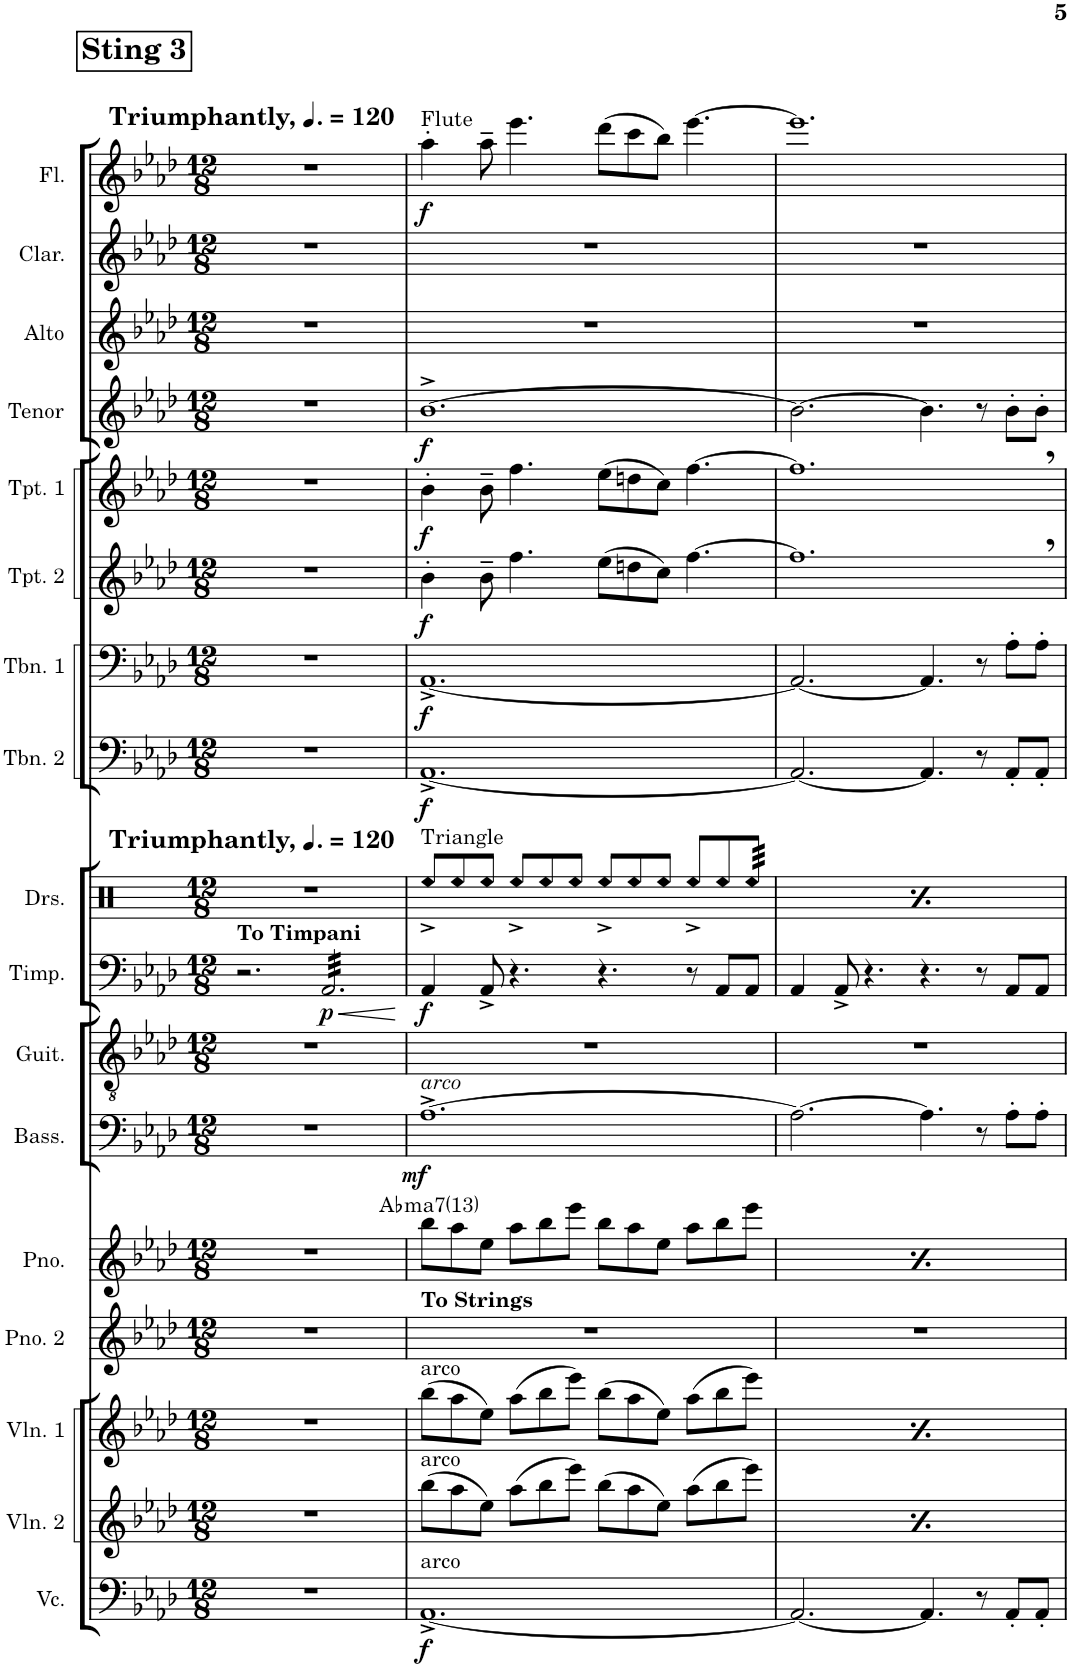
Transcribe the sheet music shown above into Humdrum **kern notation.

**kern	**dynam	**kern	**kern	**kern	**kern	**harte	**kern	**dynam	**kern	**kern	**dynam	**kern	**kern	**dynam	**kern	**dynam	**kern	**dynam	**kern	**dynam	**kern	**dynam	**kern	**kern	**kern	**dynam
*part17	*part17	*part16	*part15	*part14	*part13	*part13	*part12	*part12	*part11	*part10	*part10	*part9	*part8	*part8	*part7	*part7	*part6	*part6	*part5	*part5	*part4	*part4	*part3	*part2	*part1	*part1
*staff17	*staff17	*staff16	*staff15	*staff14	*staff13	*	*staff12	*staff12	*staff11	*staff10	*staff10	*staff9	*staff8	*staff8	*staff7	*staff7	*staff6	*staff6	*staff5	*staff5	*staff4	*staff4	*staff3	*staff2	*staff1	*staff1
*I"Violoncello	*	*I"Violin 2	*I"Violin 1	*I"Piano 2	*I"Piano 1	*	*I"Acoustic Bass	*	*I"Guitar	*I"Percussion	*	*I"Drumset	*I"Trombone 2	*	*I"Trombone 1	*	*I"Trumpet 2	*	*I"Trumpet 1	*	*I"REED 4 (Tenor Sax)	*	*I"REED 3 (Alto Sax, Flute)	*I"REED 2 (Clarinet)	*I"REED 1 (Flute, Bari Sax)	*
*I'Vc.	*	*I'Vln. 2	*I'Vln. 1	*I'Pno. 2	*I'Pno. 1	*	*I'Bass.	*	*I'Guit.	*I'Perc.	*	*I'Drs.	*I'Tbn. 2	*	*I'Tbn. 1	*	*I'Tpt. 2	*	*I'Tpt. 1	*	*I'Tenor	*	*I'Alto	*I'Clar.	*I'Fl.	*
!!LO:PB:g=z
*clefF4	*	*clefG2	*clefG2	*clefG2	*clefG2	*	*clefF4	*	*clefGv2	*clefF4	*	*clefX	*clefF4	*	*clefF4	*	*clefG2	*	*clefG2	*	*clefG2	*	*clefG2	*clefG2	*clefG2	*
*	*	*	*	*	*	*	*Trd7c12	*	*	*	*	*	*	*	*	*	*Trd1c2	*	*Trd1c2	*	*Trd8c14	*	*Trd5c9	*Trd1c2	*	*
*k[b-e-a-d-]	*	*k[b-e-a-d-]	*k[b-e-a-d-]	*k[b-e-a-d-]	*k[b-e-a-d-]	*	*k[b-e-a-d-]	*	*k[b-e-a-d-]	*k[b-e-a-d-]	*	*k[]	*k[b-e-a-d-]	*	*k[b-e-a-d-]	*	*k[b-e-a-d-]	*	*k[b-e-a-d-]	*	*k[b-e-a-d-]	*	*k[b-e-a-d-]	*k[b-e-a-d-]	*k[b-e-a-d-]	*
*M12/8	*	*M12/8	*M12/8	*M12/8	*M12/8	*	*M12/8	*	*M12/8	*M12/8	*	*M12/8	*M12/8	*	*M12/8	*	*M12/8	*	*M12/8	*	*M12/8	*	*M12/8	*M12/8	*M12/8	*
*MM180	*	*MM180	*MM180	*MM180	*MM180	*	*MM180	*	*MM180	*MM180	*	*MM180	*MM180	*	*MM180	*	*MM180	*	*MM180	*	*MM180	*	*MM180	*MM180	*MM180	*
!!LO:REH:place=s1:a:B:cj:fs=14:t=Sting 3
=8	=8	=8	=8	=8	=8	=8	=8	=8	=8	=8	=8	=8	=8	=8	=8	=8	=8	=8	=8	=8	=8	=8	=8	=8	=8	=8
!	!	!	!	!	!	!	!	!	!	!	!	!	!	!	!	!	!	!	!	!	!	!	!	!	!LO:TX:a:B:t=Triumphantly,	!
!	!	!	!	!	!	!	!	!	!	!	!	!LO:TX:a:B:t=Triumphantly,	!	!	!	!	!	!	!	!	!	!	!	!	!	!
!	!	!	!	!	!	!	!	!	!	!LO:TX:a:B:t=To Timpani	!	!	!	!	!	!	!	!	!	!	!	!	!	!	!	!
1.r	.	1.r	1.r	1.r	1.r	.	1.r	.	1.r	2.r	.	1.r	1.r	.	1.r	.	1.r	.	1.r	.	1.r	.	1.r	1.r	1.r	.
!	!	!	!	!	!	!	!	!	!	!	!LO:HP:b	!	!	!	!	!	!	!	!	!	!	!	!	!	!	!
!	!	!	!	!	!	!	!	!	!	!	!LO:DY:n=1:b	!	!	!	!	!	!	!	!	!	!	!	!	!	!	!
*	*	*	*	*	*	*	*	*	*	*tremolo	*	*	*	*	*	*	*	*	*	*	*	*	*	*	*	*
.	.	.	.	.	.	.	.	.	.	32RAA/LLL	< p	.	.	.	.	.	.	.	.	.	.	.	.	.	.	.
.	.	.	.	.	.	.	.	.	.	32RAA/	.	.	.	.	.	.	.	.	.	.	.	.	.	.	.	.
.	.	.	.	.	.	.	.	.	.	32RAA/	.	.	.	.	.	.	.	.	.	.	.	.	.	.	.	.
.	.	.	.	.	.	.	.	.	.	32RAA/	.	.	.	.	.	.	.	.	.	.	.	.	.	.	.	.
.	.	.	.	.	.	.	.	.	.	32RAA/	.	.	.	.	.	.	.	.	.	.	.	.	.	.	.	.
.	.	.	.	.	.	.	.	.	.	32RAA/	.	.	.	.	.	.	.	.	.	.	.	.	.	.	.	.
.	.	.	.	.	.	.	.	.	.	32RAA/	.	.	.	.	.	.	.	.	.	.	.	.	.	.	.	.
.	.	.	.	.	.	.	.	.	.	32RAA/	.	.	.	.	.	.	.	.	.	.	.	.	.	.	.	.
.	.	.	.	.	.	.	.	.	.	32RAA/	.	.	.	.	.	.	.	.	.	.	.	.	.	.	.	.
.	.	.	.	.	.	.	.	.	.	32RAA/	.	.	.	.	.	.	.	.	.	.	.	.	.	.	.	.
.	.	.	.	.	.	.	.	.	.	32RAA/	.	.	.	.	.	.	.	.	.	.	.	.	.	.	.	.
.	.	.	.	.	.	.	.	.	.	32RAA/	.	.	.	.	.	.	.	.	.	.	.	.	.	.	.	.
.	.	.	.	.	.	.	.	.	.	32RAA/	.	.	.	.	.	.	.	.	.	.	.	.	.	.	.	.
.	.	.	.	.	.	.	.	.	.	32RAA/	.	.	.	.	.	.	.	.	.	.	.	.	.	.	.	.
.	.	.	.	.	.	.	.	.	.	32RAA/	.	.	.	.	.	.	.	.	.	.	.	.	.	.	.	.
.	.	.	.	.	.	.	.	.	.	32RAA/	.	.	.	.	.	.	.	.	.	.	.	.	.	.	.	.
.	.	.	.	.	.	.	.	.	.	32RAA/	.	.	.	.	.	.	.	.	.	.	.	.	.	.	.	.
.	.	.	.	.	.	.	.	.	.	32RAA/	.	.	.	.	.	.	.	.	.	.	.	.	.	.	.	.
.	.	.	.	.	.	.	.	.	.	32RAA/	.	.	.	.	.	.	.	.	.	.	.	.	.	.	.	.
.	.	.	.	.	.	.	.	.	.	32RAA/	.	.	.	.	.	.	.	.	.	.	.	.	.	.	.	.
.	.	.	.	.	.	.	.	.	.	32RAA/	.	.	.	.	.	.	.	.	.	.	.	.	.	.	.	.
.	.	.	.	.	.	.	.	.	.	32RAA/	.	.	.	.	.	.	.	.	.	.	.	.	.	.	.	.
.	.	.	.	.	.	.	.	.	.	32RAA/	.	.	.	.	.	.	.	.	.	.	.	.	.	.	.	.
.	.	.	.	.	.	.	.	.	.	32RAA/JJJ	.	.	.	.	.	.	.	.	.	.	.	.	.	.	.	.
*	*	*	*	*	*	*	*	*	*	*Xtremolo	*	*	*	*	*	*	*	*	*	*	*	*	*	*	*	*
.	.	.	.	.	.	.	.	.	.	.	[	.	.	.	.	.	.	.	.	.	.	.	.	.	.	.
=9	=9	=9	=9	=9	=9	=9	=9	=9	=9	=9	=9	=9	=9	=9	=9	=9	=9	=9	=9	=9	=9	=9	=9	=9	=9	=9
!	!	!	!	!	!	!	!	!	!	!	!	!	!	!	!	!	!	!	!	!	!	!	!	!	!LO:TX:a:t=Flute	!
!	!	!	!	!	!	!	!	!	!	!	!	!LO:TX:a:t=Triangle	!	!	!	!	!	!	!	!	!	!	!	!	!	!
!	!	!	!	!	!	!	!LO:TX:a:i:t=arco	!	!	!	!	!	!	!	!	!	!	!	!	!	!	!	!	!	!	!
!	!	!	!	!LO:TX:a:B:t=To Strings	!	!	!	!	!	!	!	!	!	!	!	!	!	!	!	!	!	!	!	!	!	!
!	!	!	!LO:TX:a:t=arco	!	!	!	!	!	!	!	!	!	!	!	!	!	!	!	!	!	!	!	!	!	!	!
!	!	!LO:TX:a:t=arco	!	!	!	!	!	!	!	!	!	!	!	!	!	!	!	!	!	!	!	!	!	!	!	!
!LO:TX:a:t=arco	!	!	!	!	!	!	!	!	!	!	!	!	!	!	!	!	!	!	!	!	!	!	!	!	!	!
!	!LO:DY:b	!	!	!	!	!LO:H:kt=ma7	!	!LO:DY:b	!	!	!LO:DY:b	!LO:N:head=diamond	!	!LO:DY:b	!	!LO:DY:b	!	!LO:DY:b	!	!LO:DY:b	!	!LO:DY:b	!	!	!	!LO:DY:b
[1.AA-^	f	(8bb-\L	(8bb-\L	1.r	8bb-\L	Ab:maj7(13)	[1.A-^	mf	1.r	4RAA/	f	8Ree^/L	[1.AA-^	f	[1.AA-^	f	4b-'\	f	4b-'\	f	[1.b-^	f	1.r	1.r	4aa-'\	f
!	!	!	!	!	!	!	!	!	!	!	!	!LO:N:head=diamond	!	!	!	!	!	!	!	!	!	!	!	!	!	!
.	.	8aa-\	8aa-\	.	8aa-\	.	.	.	.	.	.	8Ree/	.	.	.	.	.	.	.	.	.	.	.	.	.	.
!	!	!	!	!	!	!	!	!	!	!	!	!LO:N:head=diamond	!	!	!	!	!	!	!	!	!	!	!	!	!	!
.	.	8ee-\J)	8ee-\J)	.	8ee-\J	.	.	.	.	8RAA^/	.	8Ree/J	.	.	.	.	8b-~\	.	8b-~\	.	.	.	.	.	8aa-~\	.
!	!	!	!	!	!	!	!	!	!	!	!	!LO:N:head=diamond	!	!	!	!	!	!	!	!	!	!	!	!	!	!
.	.	(8aa-\L	(8aa-\L	.	8aa-\L	.	.	.	.	4.r	.	8Ree^/L	.	.	.	.	4.ff\	.	4.ff\	.	.	.	.	.	4.eee-\	.
!	!	!	!	!	!	!	!	!	!	!	!	!LO:N:head=diamond	!	!	!	!	!	!	!	!	!	!	!	!	!	!
.	.	8bb-\	8bb-\	.	8bb-\	.	.	.	.	.	.	8Ree/	.	.	.	.	.	.	.	.	.	.	.	.	.	.
!	!	!	!	!	!	!	!	!	!	!	!	!LO:N:head=diamond	!	!	!	!	!	!	!	!	!	!	!	!	!	!
.	.	8eee-\J)	8eee-\J)	.	8eee-\J	.	.	.	.	.	.	8Ree/J	.	.	.	.	.	.	.	.	.	.	.	.	.	.
!	!	!	!	!	!	!	!	!	!	!	!	!LO:N:head=diamond	!	!	!	!	!	!	!	!	!	!	!	!	!	!
.	.	(8bb-\L	(8bb-\L	.	8bb-\L	.	.	.	.	4.r	.	8Ree^/L	.	.	.	.	(8ee-\L	.	(8ee-\L	.	.	.	.	.	(8ddd-\L	.
!	!	!	!	!	!	!	!	!	!	!	!	!LO:N:head=diamond	!	!	!	!	!	!	!	!	!	!	!	!	!	!
.	.	8aa-\	8aa-\	.	8aa-\	.	.	.	.	.	.	8Ree/	.	.	.	.	8ddn\	.	8ddn\	.	.	.	.	.	8ccc\	.
!	!	!	!	!	!	!	!	!	!	!	!	!LO:N:head=diamond	!	!	!	!	!	!	!	!	!	!	!	!	!	!
.	.	8ee-\J)	8ee-\J)	.	8ee-\J	.	.	.	.	.	.	8Ree/J	.	.	.	.	8cc\J)	.	8cc\J)	.	.	.	.	.	8bb-\J)	.
!	!	!	!	!	!	!	!	!	!	!	!	!LO:N:head=diamond	!	!	!	!	!	!	!	!	!	!	!	!	!	!
.	.	(8aa-\L	(8aa-\L	.	8aa-\L	.	.	.	.	8r	.	8Ree^/L	.	.	.	.	[4.ff\	.	[4.ff\	.	.	.	.	.	[4.eee-\	.
!	!	!	!	!	!	!	!	!	!	!	!	!LO:N:head=diamond	!	!	!	!	!	!	!	!	!	!	!	!	!	!
.	.	8bb-\	8bb-\	.	8bb-\	.	.	.	.	8RAA/L	.	8Ree/	.	.	.	.	.	.	.	.	.	.	.	.	.	.
!	!	!	!	!	!	!	!	!	!	!	!	!LO:N:head=diamond	!	!	!	!	!	!	!	!	!	!	!	!	!	!
*	*	*	*	*	*	*	*	*	*	*	*	*tremolo	*	*	*	*	*	*	*	*	*	*	*	*	*	*
.	.	8eee-\J)	8eee-\J)	.	8eee-\J	.	.	.	.	8RAA/J	.	64Ree/	.	.	.	.	.	.	.	.	.	.	.	.	.	.
.	.	.	.	.	.	.	.	.	.	.	.	64Ree/	.	.	.	.	.	.	.	.	.	.	.	.	.	.
.	.	.	.	.	.	.	.	.	.	.	.	64Ree/	.	.	.	.	.	.	.	.	.	.	.	.	.	.
.	.	.	.	.	.	.	.	.	.	.	.	64Ree/	.	.	.	.	.	.	.	.	.	.	.	.	.	.
.	.	.	.	.	.	.	.	.	.	.	.	64Ree/	.	.	.	.	.	.	.	.	.	.	.	.	.	.
.	.	.	.	.	.	.	.	.	.	.	.	64Ree/	.	.	.	.	.	.	.	.	.	.	.	.	.	.
.	.	.	.	.	.	.	.	.	.	.	.	64Ree/	.	.	.	.	.	.	.	.	.	.	.	.	.	.
.	.	.	.	.	.	.	.	.	.	.	.	64Ree/JJJJ	.	.	.	.	.	.	.	.	.	.	.	.	.	.
*	*	*	*	*	*	*	*	*	*	*	*	*Xtremolo	*	*	*	*	*	*	*	*	*	*	*	*	*	*
=10	=10	=10	=10	=10	=10	=10	=10	=10	=10	=10	=10	=10	=10	=10	=10	=10	=10	=10	=10	=10	=10	=10	=10	=10	=10	=10
!	!	!	!	!	!	!	!	!	!	!	!	!LO:TX:a:t=Triangle	!	!	!	!	!	!	!	!	!	!	!	!	!	!
!	!	!	!LO:TX:a:t=arco	!	!	!	!	!	!	!	!	!	!	!	!	!	!	!	!	!	!	!	!	!	!	!
!	!	!LO:TX:a:t=arco	!	!	!	!	!	!	!	!	!	!	!	!	!	!	!	!	!	!	!	!	!	!	!	!
!	!	!	!	!	!	!LO:H:kt=ma7	!	!	!	!	!	!LO:N:head=diamond	!	!	!	!	!	!	!	!	!	!	!	!	!	!
2.AA-/_	.	(8bb-\L	(8bb-\L	1.r	8bb-\L	Ab:maj7(13)	2.A-\_	.	1.r	4RAA/	.	8Ree^/L	2.AA-/_	.	2.AA-/_	.	1.ff,]	.	1.ff,]	.	2.b-\_	.	1.r	1.r	1.eee-]	.
!	!	!	!	!	!	!	!	!	!	!	!	!LO:N:head=diamond	!	!	!	!	!	!	!	!	!	!	!	!	!	!
.	.	8aa-\	8aa-\	.	8aa-\	.	.	.	.	.	.	8Ree/	.	.	.	.	.	.	.	.	.	.	.	.	.	.
!	!	!	!	!	!	!	!	!	!	!	!	!LO:N:head=diamond	!	!	!	!	!	!	!	!	!	!	!	!	!	!
.	.	8ee-\J)	8ee-\J)	.	8ee-\J	.	.	.	.	8RAA^/	.	8Ree/J	.	.	.	.	.	.	.	.	.	.	.	.	.	.
!	!	!	!	!	!	!	!	!	!	!	!	!LO:N:head=diamond	!	!	!	!	!	!	!	!	!	!	!	!	!	!
.	.	(8aa-\L	(8aa-\L	.	8aa-\L	.	.	.	.	4.r	.	8Ree^/L	.	.	.	.	.	.	.	.	.	.	.	.	.	.
!	!	!	!	!	!	!	!	!	!	!	!	!LO:N:head=diamond	!	!	!	!	!	!	!	!	!	!	!	!	!	!
.	.	8bb-\	8bb-\	.	8bb-\	.	.	.	.	.	.	8Ree/	.	.	.	.	.	.	.	.	.	.	.	.	.	.
!	!	!	!	!	!	!	!	!	!	!	!	!LO:N:head=diamond	!	!	!	!	!	!	!	!	!	!	!	!	!	!
.	.	8eee-\J)	8eee-\J)	.	8eee-\J	.	.	.	.	.	.	8Ree/J	.	.	.	.	.	.	.	.	.	.	.	.	.	.
!	!	!	!	!	!	!	!	!	!	!	!	!LO:N:head=diamond	!	!	!	!	!	!	!	!	!	!	!	!	!	!
4.AA-/]	.	(8bb-\L	(8bb-\L	.	8bb-\L	.	4.A-\]	.	.	4.r	.	8Ree^/L	4.AA-/]	.	4.AA-/]	.	.	.	.	.	4.b-\]	.	.	.	.	.
!	!	!	!	!	!	!	!	!	!	!	!	!LO:N:head=diamond	!	!	!	!	!	!	!	!	!	!	!	!	!	!
.	.	8aa-\	8aa-\	.	8aa-\	.	.	.	.	.	.	8Ree/	.	.	.	.	.	.	.	.	.	.	.	.	.	.
!	!	!	!	!	!	!	!	!	!	!	!	!LO:N:head=diamond	!	!	!	!	!	!	!	!	!	!	!	!	!	!
.	.	8ee-\J)	8ee-\J)	.	8ee-\J	.	.	.	.	.	.	8Ree/J	.	.	.	.	.	.	.	.	.	.	.	.	.	.
!	!	!	!	!	!	!	!	!	!	!	!	!LO:N:head=diamond	!	!	!	!	!	!	!	!	!	!	!	!	!	!
8r	.	(8aa-\L	(8aa-\L	.	8aa-\L	.	8r	.	.	8r	.	8Ree^/L	8r	.	8r	.	.	.	.	.	8r	.	.	.	.	.
!	!	!	!	!	!	!	!	!	!	!	!	!LO:N:head=diamond	!	!	!	!	!	!	!	!	!	!	!	!	!	!
8AA-'/L	.	8bb-\	8bb-\	.	8bb-\	.	8A-'\L	.	.	8RAA/L	.	8Ree/	8AA-'/L	.	8A-'\L	.	.	.	.	.	8b-'\L	.	.	.	.	.
!	!	!	!	!	!	!	!	!	!	!	!	!LO:N:head=diamond	!	!	!	!	!	!	!	!	!	!	!	!	!	!
*	*	*	*	*	*	*	*	*	*	*	*	*tremolo	*	*	*	*	*	*	*	*	*	*	*	*	*	*
8AA-'/J	.	8eee-\J)	8eee-\J)	.	8eee-\J	.	8A-'\J	.	.	8RAA/J	.	64Ree/	8AA-'/J	.	8A-'\J	.	.	.	.	.	8b-'\J	.	.	.	.	.
.	.	.	.	.	.	.	.	.	.	.	.	64Ree/	.	.	.	.	.	.	.	.	.	.	.	.	.	.
.	.	.	.	.	.	.	.	.	.	.	.	64Ree/	.	.	.	.	.	.	.	.	.	.	.	.	.	.
.	.	.	.	.	.	.	.	.	.	.	.	64Ree/	.	.	.	.	.	.	.	.	.	.	.	.	.	.
.	.	.	.	.	.	.	.	.	.	.	.	64Ree/	.	.	.	.	.	.	.	.	.	.	.	.	.	.
.	.	.	.	.	.	.	.	.	.	.	.	64Ree/	.	.	.	.	.	.	.	.	.	.	.	.	.	.
.	.	.	.	.	.	.	.	.	.	.	.	64Ree/	.	.	.	.	.	.	.	.	.	.	.	.	.	.
.	.	.	.	.	.	.	.	.	.	.	.	64Ree/JJJJ	.	.	.	.	.	.	.	.	.	.	.	.	.	.
*	*	*	*	*	*	*	*	*	*	*	*	*Xtremolo	*	*	*	*	*	*	*	*	*	*	*	*	*	*
=	=	=	=	=	=	=	=	=	=	=	=	=	=	=	=	=	=	=	=	=	=	=	=	=	=	=
*-	*-	*-	*-	*-	*-	*-	*-	*-	*-	*-	*-	*-	*-	*-	*-	*-	*-	*-	*-	*-	*-	*-	*-	*-	*-	*-
